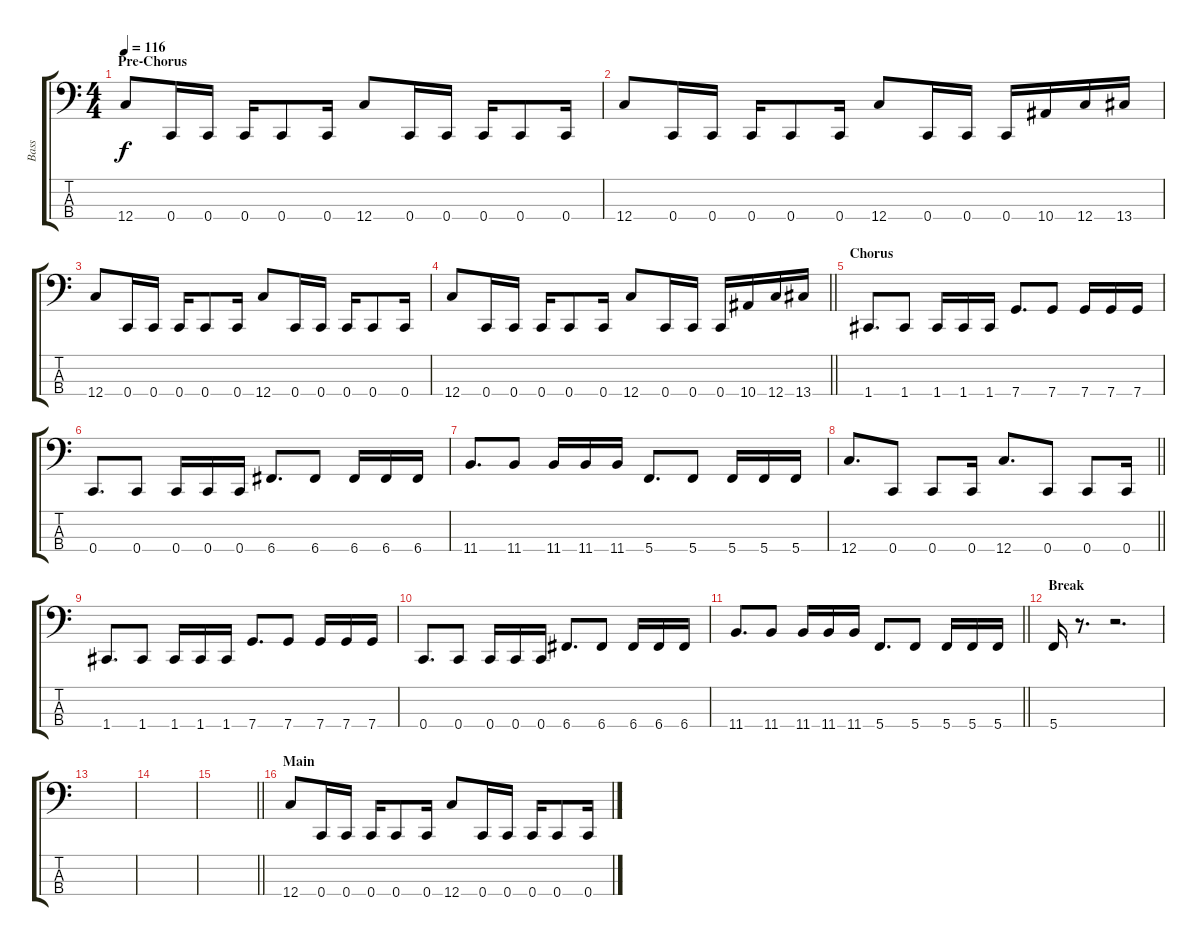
\track ("Bass" "Bass") {instrument electricbassfinger}
\staff {score tabs}
\tuning (F2 C2 G1 C1) {hide}
\ts (4 4)
\section ("" "Pre-Chorus")
\tempo 116
\clef f4
\ks c
12.4.8{dy f volume 16} 0.4.16 0.4.16 0.4.16 0.4.8 0.4.16 12.4.8 0.4.16 0.4.16 0.4.16 0.4.8 0.4.16 |
12.4.8 0.4.16 0.4.16 0.4.16 0.4.8 0.4.16 12.4.8 0.4.16 0.4.16 0.4.16 10.4.16 12.4.16 13.4.16 |
12.4.8 0.4.16 0.4.16 0.4.16 0.4.8 0.4.16 12.4.8 0.4.16 0.4.16 0.4.16 0.4.8 0.4.16 |
\barLineRight lightlight
12.4.8 0.4.16 0.4.16 0.4.16 0.4.8 0.4.16 12.4.8 0.4.16 0.4.16 0.4.16 10.4.16 12.4.16 13.4.16 |
\section ("" "Chorus")
1.4.8{d volume 16} 1.4.8 1.4.16 1.4.16 1.4.16 7.4.8{d} 7.4.8 7.4.16 7.4.16 7.4.16 |
0.4.8{d} 0.4.8 0.4.16 0.4.16 0.4.16 6.4.8{d} 6.4.8 6.4.16 6.4.16 6.4.16 |
11.4.8{d} 11.4.8 11.4.16 11.4.16 11.4.16 5.4.8{d} 5.4.8 5.4.16 5.4.16 5.4.16 |
\barLineRight lightlight
12.4.8{d} 0.4.8 0.4.8 0.4.16 12.4.8{d} 0.4.8 0.4.8 0.4.16 |
\section ("" "")
1.4.8{d} 1.4.8 1.4.16 1.4.16 1.4.16 7.4.8{d} 7.4.8 7.4.16 7.4.16 7.4.16 |
0.4.8{d} 0.4.8 0.4.16 0.4.16 0.4.16 6.4.8{d} 6.4.8 6.4.16 6.4.16 6.4.16 |
\barLineRight lightlight
11.4.8{d} 11.4.8 11.4.16 11.4.16 11.4.16 5.4.8{d} 5.4.8 5.4.16 5.4.16 5.4.16 |
\section ("" "Break")
5.4.16 r.8{d} r.2{d} |
|
|
\barLineRight lightlight
|
\section ("" "Main")
12.4.8 0.4.16 0.4.16 0.4.16 0.4.8 0.4.16 12.4.8 0.4.16 0.4.16 0.4.16 0.4.8 0.4.16
